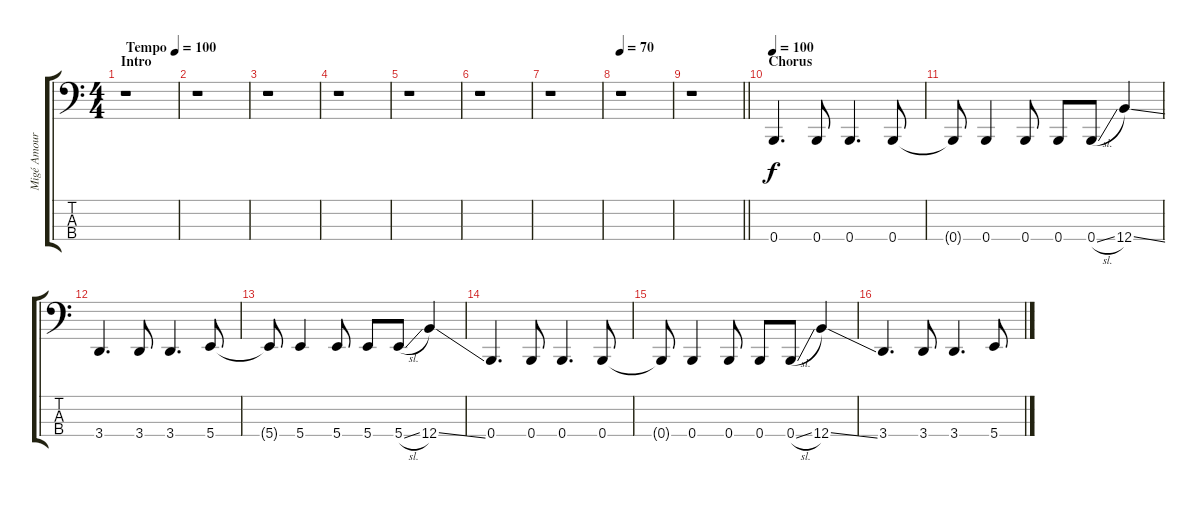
\track ("Migé Amour (Bass)" "Migé Amour") {instrument electricbassfinger}
\staff {score tabs}
\tuning (D2 A1 E1 B0) {hide}
\ts (4 4)
\section ("" "Intro")
\tempo (100 "Tempo")
\clef f4
\ks c
r.1{dy f instrument electricbassfinger} |
r.1 |
r.1 |
r.1 |
r.1 |
r.1 |
r.1 |
\tempo 70
r.1 |
\barLineRight lightlight
r.1 |
\section ("" "Chorus")
\tempo 100
0.4.4{d} 0.4.8 0.4.4{d} 0.4.8 |
0.4{t}.8 0.4.4 0.4.8 0.4.8 0.4{sl}.8 12.4{ss}.4 |
3.4.4{d} 3.4.8 3.4.4{d} 5.4.8 |
5.4{t}.8 5.4.4 5.4.8 5.4.8 5.4{sl}.8 12.4{ss}.4 |
0.4.4{d} 0.4.8 0.4.4{d} 0.4.8 |
0.4{t}.8 0.4.4 0.4.8 0.4.8 0.4{sl}.8 12.4{ss}.4 |
3.4.4{d} 3.4.8 3.4.4{d} 5.4.8
